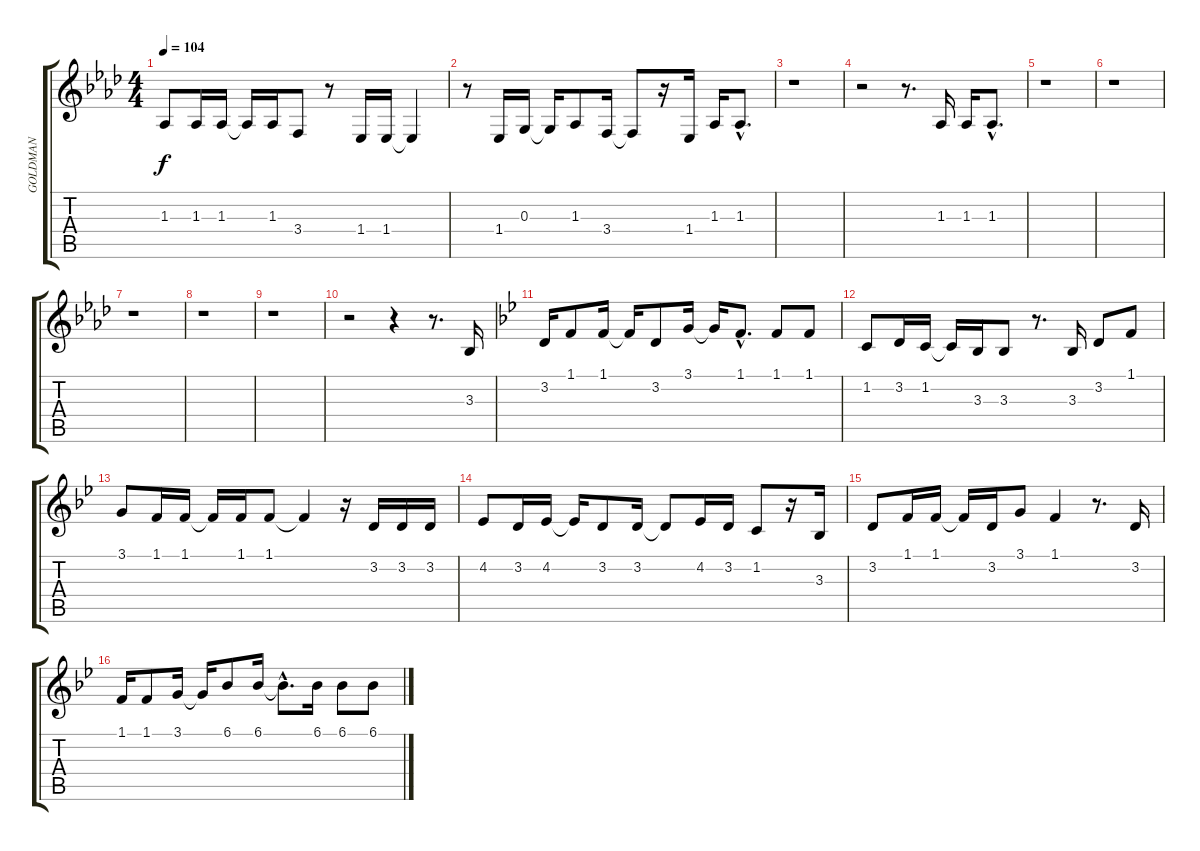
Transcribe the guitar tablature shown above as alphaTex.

\track ("GOLDMAN" "GOLDMAN") {instrument accordion}
\staff {score tabs}
\tuning (E4 B3 G3 D3 A2 E2) {hide}
\ts (4 4)
\tempo 104
\clef g2
\ks ab
1.3.8{dy f} 1.3.16 1.3.16 1.3{t}.16 1.3.16 3.4.8 r.8 1.4.16 1.4.16 1.4{t}.4 |
r.8 1.4.16 0.3.16 0.3{t}.16 1.3.8 3.4.16 3.4{t}.8 r.16 1.4.16 1.3.16 1.3{hac}.8{d} |
r.1 |
r.2 r.8{d} 1.3.16 1.3.16 1.3{hac}.8{d} |
r.1 |
r.1 |
r.1 |
r.1 |
r.1 |
r.2 r.4 r.8{d} 3.3.16 |
\ks bb
3.2.16 1.1.8 1.1.16 1.1{t}.16 3.2.8 3.1.16 3.1{t}.16 1.1{hac}.8{d} 1.1.8 1.1.8 |
1.2.8 3.2.16 1.2.16 1.2{t}.16 3.3.16 3.3.8 r.8{d} 3.3.16 3.2.8 1.1.8 |
3.1.8 1.1.16 1.1.16 1.1{t}.16 1.1.16 1.1.8 1.1{t}.4 r.16 3.2.16 3.2.16 3.2.16 |
4.2.8 3.2.16 4.2.16 4.2{t}.16 3.2.8 3.2.16 3.2{t}.8 4.2.16 3.2.16 1.2.8 r.16 3.3.16 |
3.2.8 1.1.16 1.1.16 1.1{t}.16 3.2.16 3.1.8 1.1.4 r.8{d} 3.2.16 |
1.1.16 1.1.8 3.1.16 3.1{t}.16 6.1.8 6.1.16 6.1{hac t}.8{d} 6.1.16 6.1.8 6.1.8
